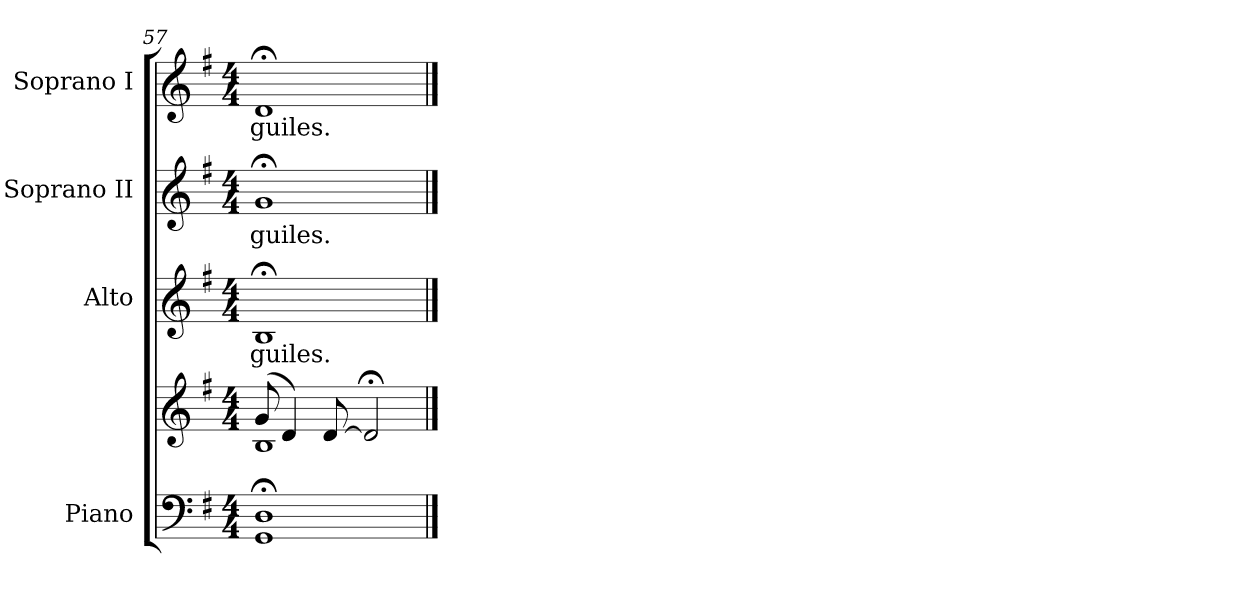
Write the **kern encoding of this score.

**kern	**kern	**kern	**text	**kern	**text	**kern	**text
*part4	*part4	*part3	*part3	*part2	*part2	*part1	*part1
*staff5	*staff4	*staff3	*staff3	*staff2	*staff2	*staff1	*staff1
*I"Piano	*	*I"Alto	*	*I"Soprano II	*	*I"Soprano I	*
*	*	*I'A	*	*I'S II	*	*I'S I	*
*clefF4	*clefG2	*clefG2	*	*clefG2	*	*clefG2	*
*k[f#]	*k[f#]	*k[f#]	*	*k[f#]	*	*k[f#]	*
*G:	*G:	*G:	*	*G:	*	*G:	*
*M4/4	*M4/4	*M4/4	*	*M4/4	*	*M4/4	*
=57	=57	=57	=57	=57	=57	=57	=57
*	*^	*	*	*	*	*	*
!	!	!	!	!LO:LY:b	!	!LO:LY:b	!	!LO:LY:b
1GG; 1D;	(8g/	1B\	1B;<	-guiles.	1g;<	-guiles.	1d;<	-guiles.
.	4d/)	.	.	.	.	.	.	.
.	[8d/	.	.	.	.	.	.	.
.	2d;</]	.	.	.	.	.	.	.
*	*v	*v	*	*	*	*	*	*
==	==	==	==	==	==	==	==
*-	*-	*-	*-	*-	*-	*-	*-
